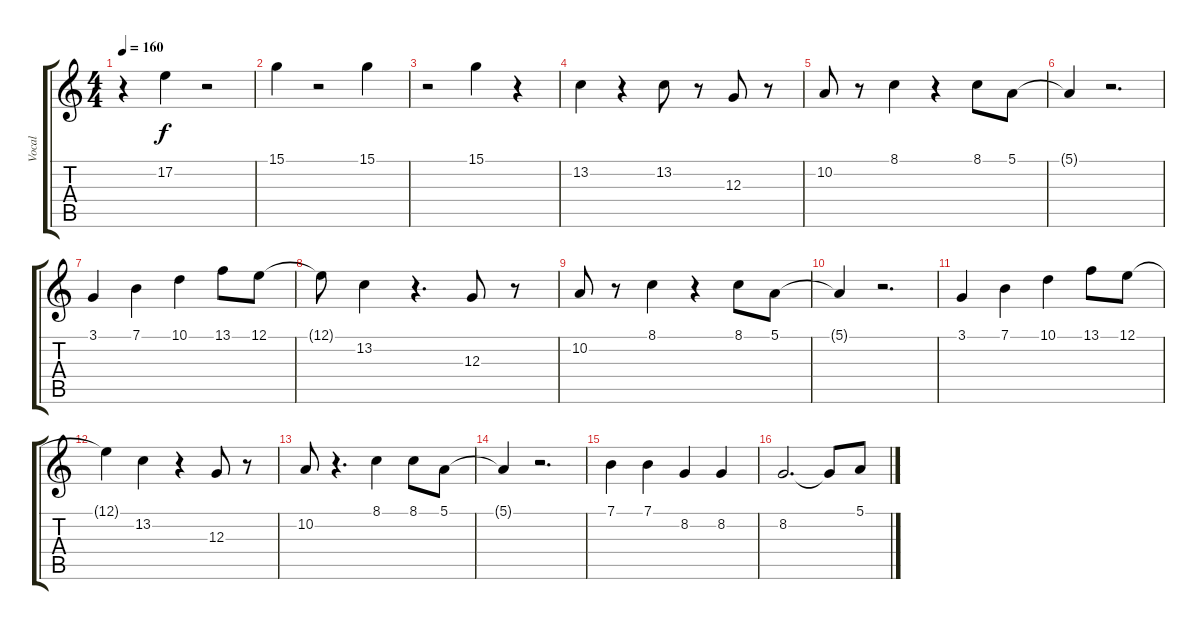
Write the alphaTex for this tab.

\track ("Vocal" "Vocal") {instrument voiceoohs}
\staff {score tabs}
\tuning (E4 B3 G3 D3 A2 E2) {hide}
\ts (4 4)
\tempo 160
\clef g2
\ks c
r.4{dy f} 17.2.4 r.2 |
15.1.4 r.2 15.1.4 |
r.2 15.1.4 r.4 |
13.2.4 r.4 13.2.8 r.8 12.3.8 r.8 |
10.2.8 r.8 8.1.4 r.4 8.1.8 5.1.8 |
5.1{t}.4 r.2{d} |
3.1.4 7.1.4 10.1.4 13.1.8 12.1.8 |
12.1{t}.8 13.2.4 r.4{d} 12.3.8 r.8 |
10.2.8 r.8 8.1.4 r.4 8.1.8 5.1.8 |
5.1{t}.4 r.2{d} |
3.1.4 7.1.4 10.1.4 13.1.8 12.1.8 |
12.1{t}.4 13.2.4 r.4 12.3.8 r.8 |
10.2.8 r.4{d} 8.1.4 8.1.8 5.1.8 |
5.1{t}.4 r.2{d} |
7.1.4 7.1.4 8.2.4 8.2.4 |
8.2.2{d} 8.2{t}.8 5.1.8
